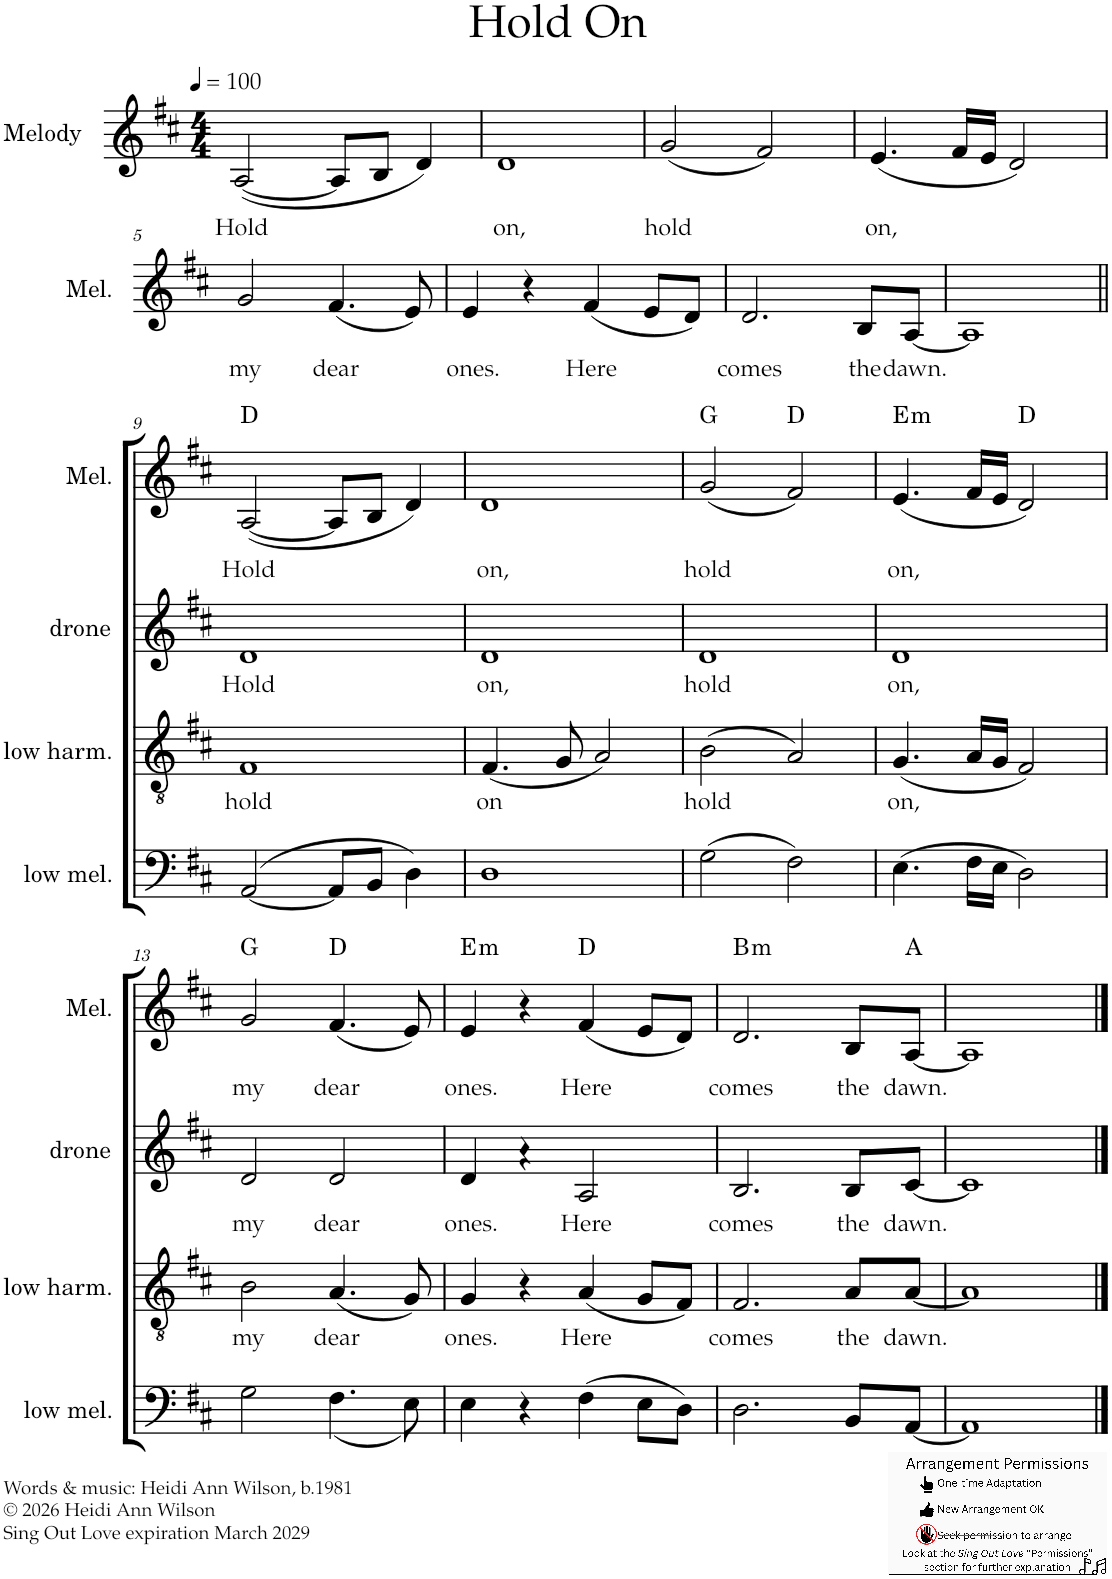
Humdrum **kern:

**kern	**kern	**text	**kern	**text	**kern	**text	**harte
*part4	*part3	*part3	*part2	*part2	*part1	*part1	*part1
*staff4	*staff3	*staff3	*staff2	*staff2	*staff1	*staff1	*
*I"low melody	*I"low harmony	*	*I"drone line	*	*I"Melody	*	*
*I'low mel.	*I'low harm.	*	*I'drone	*	*I'Mel.	*	*
*stria5	*stria5	*	*stria5	*	*	*	*
*clefF4	*clefGv2	*	*clefG2	*	*clefG2	*	*
*k[f#c#]	*k[f#c#]	*	*k[f#c#]	*	*k[f#c#]	*	*
*M4/4	*M4/4	*	*M4/4	*	*M4/4	*	*
*MM100	*MM100	*	*MM100	*	*MM100	*	*
=1	=1	=1	=1	=1	=1	=1	=1
!	!	!	!	!	!	!LO:LY:b	!
1r	1r	.	1r	.	([2A/	Hold	.
.	.	.	.	.	8A/L]	.	.
.	.	.	.	.	8B/J	.	.
.	.	.	.	.	4d/)	.	.
=2	=2	=2	=2	=2	=2	=2	=2
!	!	!	!	!	!	!LO:LY:b	!
1r	1r	.	1r	.	1d	on,	.
=3	=3	=3	=3	=3	=3	=3	=3
!	!	!	!	!	!	!LO:LY:b	!
1r	1r	.	1r	.	(<2g/	hold	.
.	.	.	.	.	2f#/)	.	.
=4	=4	=4	=4	=4	=4	=4	=4
!	!	!	!	!	!	!LO:LY:b	!
1r	1r	.	1r	.	(4.e/	on,	.
.	.	.	.	.	16f#/LL	.	.
.	.	.	.	.	16e/JJ	.	.
.	.	.	.	.	2d/)	.	.
!!LO:LB:g=z
=5	=5	=5	=5	=5	=5	=5	=5
!	!	!	!	!	!	!LO:LY:b	!
1r	1r	.	1r	.	2g/	my	.
!	!	!	!	!	!	!LO:LY:b	!
.	.	.	.	.	(<4.f#/	dear	.
.	.	.	.	.	8e/)	.	.
=6	=6	=6	=6	=6	=6	=6	=6
!	!	!	!	!	!	!LO:LY:b	!
1r	1r	.	1r	.	4e/	ones.	.
.	.	.	.	.	4r	.	.
!	!	!	!	!	!	!LO:LY:b	!
.	.	.	.	.	(4f#/	Here	.
.	.	.	.	.	8e/L	.	.
.	.	.	.	.	8d/J)	.	.
=7	=7	=7	=7	=7	=7	=7	=7
!	!	!	!	!	!	!LO:LY:b	!
1r	1r	.	1r	.	2.d/	comes	.
!	!	!	!	!	!	!LO:LY:b	!
.	.	.	.	.	8B/L	the	.
!	!	!	!	!	!	!LO:LY:b	!
.	.	.	.	.	[8A/J	dawn.	.
=8	=8	=8	=8	=8	=8	=8	=8
1r	1r	.	1r	.	1A]	.	.
!!LO:LB:g=z
=9||	=9||	=9||	=9||	=9||	=9||	=9||	=9||
!	!	!LO:LY:b	!	!LO:LY:b	!	!LO:LY:b	!
([2AA/	1F#	hold	1d	Hold	([2A/	Hold	D:maj
8AA/L]	.	.	.	.	8A/L]	.	.
8BB/J	.	.	.	.	8B/J	.	.
4D\)	.	.	.	.	4d/)	.	.
=10	=10	=10	=10	=10	=10	=10	=10
!	!	!LO:LY:b	!	!LO:LY:b	!	!LO:LY:b	!
1D	(<4.F#/	on	1d	on,	1d	on,	.
.	8G/	.	.	.	.	.	.
.	2A/)	.	.	.	.	.	.
=11	=11	=11	=11	=11	=11	=11	=11
!	!	!LO:LY:b	!	!LO:LY:b	!	!LO:LY:b	!
(2G\	(>2B\	hold	1d	hold	(<2g/	hold	G:maj
2F#\)	2A/)	.	.	.	2f#/)	.	D:maj
=12	=12	=12	=12	=12	=12	=12	=12
!	!	!LO:LY:b	!	!LO:LY:b	!	!LO:LY:b	!LO:H:kt=m
(4.E\	(4.G/	on,	1d	on,	(4.e/	on,	E:min
16F#\LL	16A/LL	.	.	.	16f#/LL	.	.
16E\JJ	16G/JJ	.	.	.	16e/JJ	.	.
2D\)	2F#/)	.	.	.	2d/)	.	D:maj
!!LO:LB:g=z
=13	=13	=13	=13	=13	=13	=13	=13
!	!	!LO:LY:b	!	!LO:LY:b	!	!LO:LY:b	!
2G\	2B\	my	2d/	my	2g/	my	G:maj
!	!	!LO:LY:b	!	!LO:LY:b	!	!LO:LY:b	!
(<4.F#\	(<4.A/	dear	2d/	dear	(<4.f#/	dear	D:maj
8E\)	8G/)	.	.	.	8e/)	.	.
=14	=14	=14	=14	=14	=14	=14	=14
!	!	!LO:LY:b	!	!LO:LY:b	!	!LO:LY:b	!LO:H:kt=m
4E\	4G/	ones.	4d/	ones.	4e/	ones.	E:min
4r	4r	.	4ra	.	4r	.	.
!	!	!LO:LY:b	!	!LO:LY:b	!	!LO:LY:b	!
(4F#\	(4A/	Here	2A/	Here	(4f#/	Here	D:maj
8E\L	8G/L	.	.	.	8e/L	.	.
8D\J)	8F#/J)	.	.	.	8d/J)	.	.
=15	=15	=15	=15	=15	=15	=15	=15
!	!	!LO:LY:b	!	!LO:LY:b	!	!LO:LY:b	!LO:H:kt=m
2.D\	2.F#/	comes	2.B/	comes	2.d/	comes	B:min
!	!	!LO:LY:b	!	!LO:LY:b	!	!LO:LY:b	!
8BB/L	8A/L	the	8B/L	the	8B/L	the	.
!	!	!LO:LY:b	!	!LO:LY:b	!	!LO:LY:b	!
[8AA/J	[8A/J	dawn.	[8c#/J	dawn.	[8A/J	dawn.	A:maj
=16	=16	=16	=16	=16	=16	=16	=16
1AA]	1A]	.	1c#]	.	1A]	.	.
==	==	==	==	==	==	==	==
*-	*-	*-	*-	*-	*-	*-	*-
